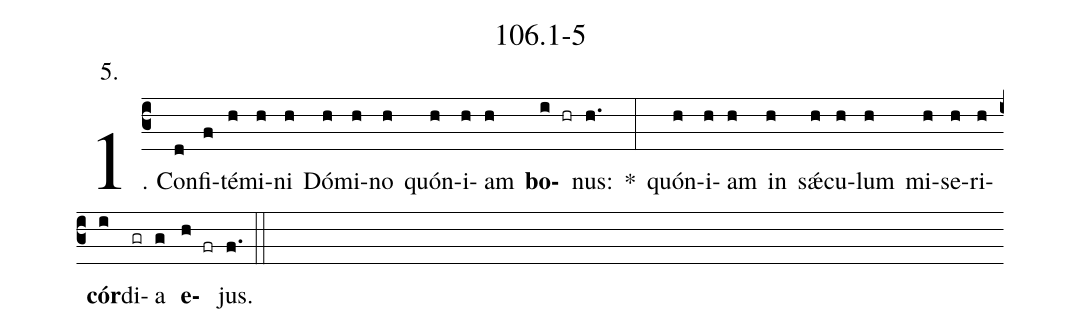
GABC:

name: 106.1-5;
annotation: 5.;
%%
(c3)1. Con(d)fi(f)té(h)mi(h)ni(h) Dó(h)mi(h)no(h) quón(h)i(h)am(h) <b>bo</b>(i hr)nus:(h.) *(:) quón(h)i(h)am(h) in(h) sǽ(h)cu(h)lum(h) mi(h)se(h)ri(h)<b>cór</b>(i)di(gr)a(g) <b>e</b>(h fr)jus.(f.) (::)
